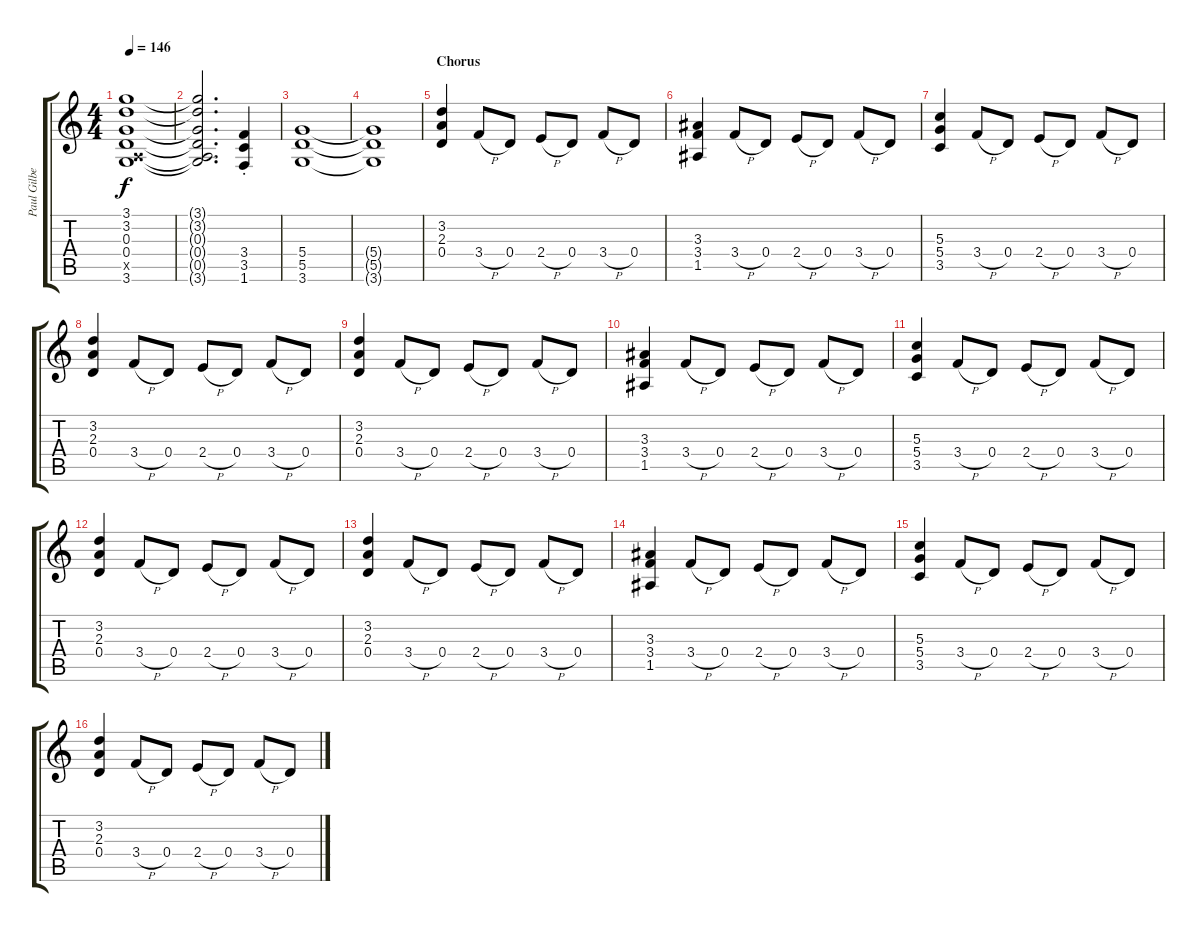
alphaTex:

\track ("Paul Gilbert" "Paul Gilbe") {instrument distortionguitar}
\staff {score tabs}
\tuning (E4 B3 G3 D3 A2 E2) {hide}
\ts (4 4)
\tempo 146
\clef g2
\ks c
(3.1 3.2 0.3 0.4 0.5{x} 3.6).1{dy f} |
(3.1{t} 3.2{t} 0.3{t} 0.4{t} 0.5{t} 3.6{t}).2{d} (3.4{st} 3.5{st} 1.6{st}).4 |
(5.4 5.5 3.6).1 |
(5.4{t} 5.5{t} 3.6{t}).1 |
\section ("" "Chorus")
(3.2 2.3 0.4).4 3.4{h}.8 0.4.8 2.4{h}.8 0.4.8 3.4{h}.8 0.4.8 |
(3.3 3.4 1.5).4 3.4{h}.8 0.4.8 2.4{h}.8 0.4.8 3.4{h}.8 0.4.8 |
(5.3 5.4 3.5).4 3.4{h}.8 0.4.8 2.4{h}.8 0.4.8 3.4{h}.8 0.4.8 |
(3.2 2.3 0.4).4 3.4{h}.8 0.4.8 2.4{h}.8 0.4.8 3.4{h}.8 0.4.8 |
(3.2 2.3 0.4).4 3.4{h}.8 0.4.8 2.4{h}.8 0.4.8 3.4{h}.8 0.4.8 |
(3.3 3.4 1.5).4 3.4{h}.8 0.4.8 2.4{h}.8 0.4.8 3.4{h}.8 0.4.8 |
(5.3 5.4 3.5).4 3.4{h}.8 0.4.8 2.4{h}.8 0.4.8 3.4{h}.8 0.4.8 |
(3.2 2.3 0.4).4 3.4{h}.8 0.4.8 2.4{h}.8 0.4.8 3.4{h}.8 0.4.8 |
(3.2 2.3 0.4).4 3.4{h}.8 0.4.8 2.4{h}.8 0.4.8 3.4{h}.8 0.4.8 |
(3.3 3.4 1.5).4 3.4{h}.8 0.4.8 2.4{h}.8 0.4.8 3.4{h}.8 0.4.8 |
(5.3 5.4 3.5).4 3.4{h}.8 0.4.8 2.4{h}.8 0.4.8 3.4{h}.8 0.4.8 |
(3.2 2.3 0.4).4 3.4{h}.8 0.4.8 2.4{h}.8 0.4.8 3.4{h}.8 0.4.8
